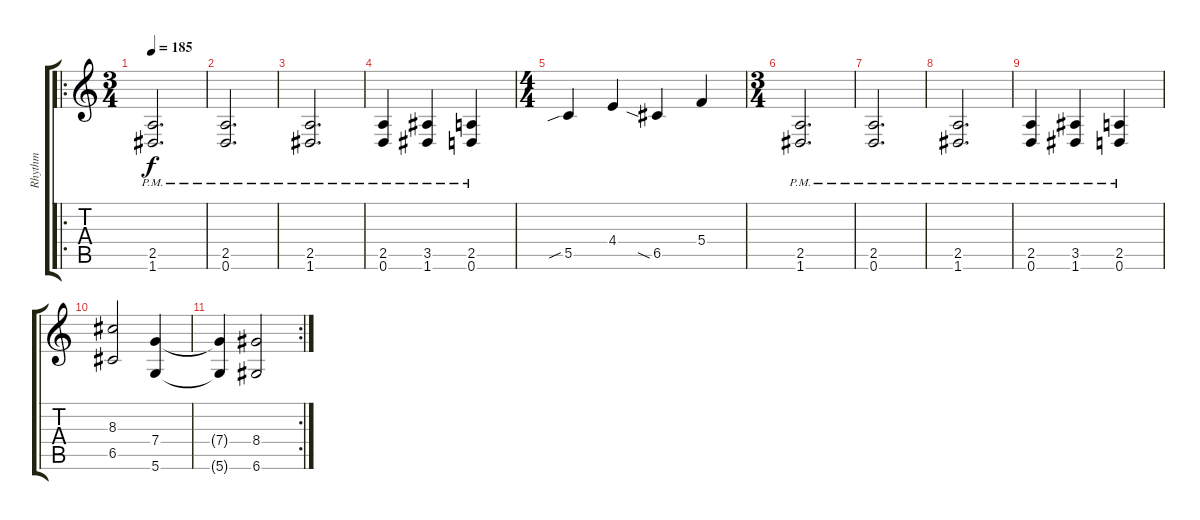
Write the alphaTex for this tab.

\track ("Rhythm" "Rhythm") {instrument distortionguitar}
\staff {score tabs}
\tuning (D4 A3 F3 C3 G2 D2) {hide}
\ro
\ts (3 4)
\tempo 185
\clef g2
\ks c
(2.5{pm} 1.6{pm}).2{d dy f} |
(2.5{pm} 0.6{pm}).2{d} |
(2.5{pm} 1.6{pm}).2{d} |
(2.5{pm} 0.6{pm}).4 (3.5{pm} 1.6{pm}).4 (2.5{pm} 0.6{pm}).4 |
\ts (4 4)
5.5{sib}.4 4.4.4 6.5{sia}.4 5.4.4 |
\ts (3 4)
(2.5{pm} 1.6{pm}).2{d} |
(2.5{pm} 0.6{pm}).2{d} |
(2.5{pm} 1.6{pm}).2{d} |
(2.5{pm} 0.6{pm}).4 (3.5{pm} 1.6{pm}).4 (2.5{pm} 0.6{pm}).4 |
(8.3 6.5).2 (7.4 5.6).4 |
\rc 2
(7.4{t} 5.6{t}).4 (8.4 6.6).2
